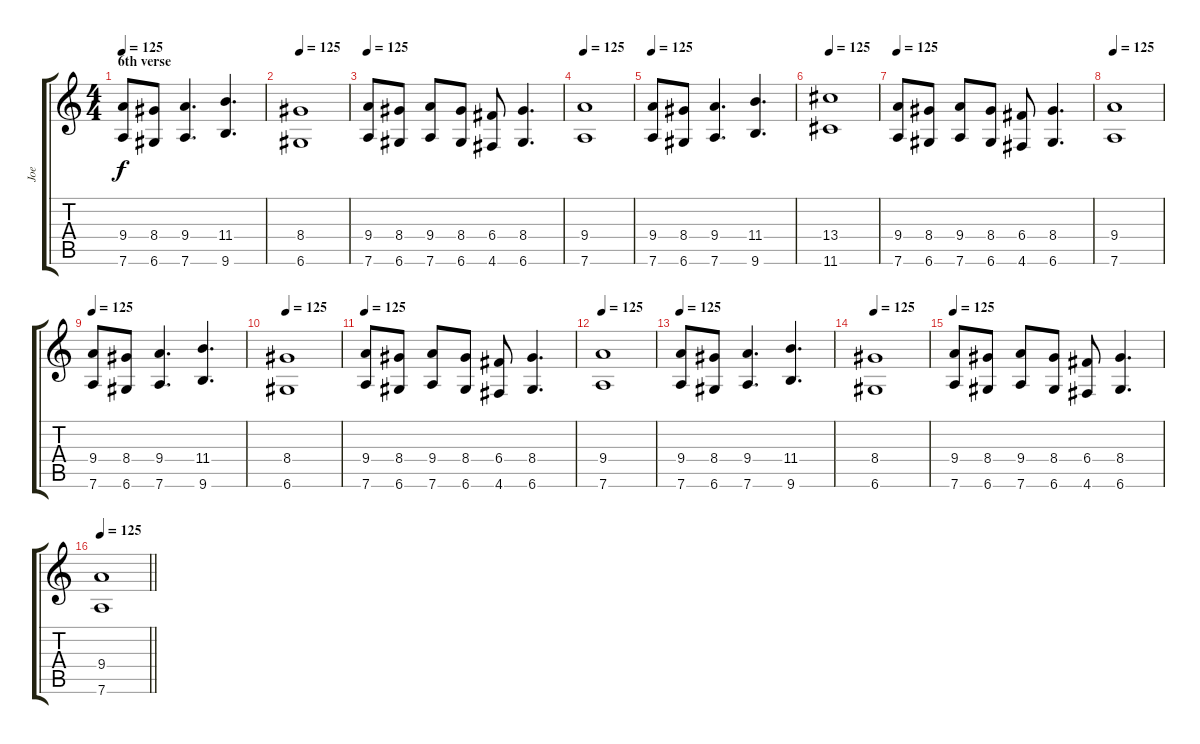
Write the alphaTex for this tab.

\track ("Joe" "Joe") {instrument overdrivenguitar}
\staff {score tabs}
\tuning (D4 A3 F3 C3 G2 D2) {hide}
\ts (4 4)
\section ("" "6th verse")
\tempo 125
\clef g2
\ks c
(9.4 7.6).8{dy f} (8.4 6.6).8 (9.4 7.6).4{d} (11.4 9.6).4{d} |
\tempo 125
(8.4 6.6).1 |
\tempo 125
(9.4 7.6).8 (8.4 6.6).8 (9.4 7.6).8 (8.4 6.6).8 (6.4 4.6).8 (8.4 6.6).4{d} |
\tempo 125
(9.4 7.6).1 |
\tempo 125
(9.4 7.6).8 (8.4 6.6).8 (9.4 7.6).4{d} (11.4 9.6).4{d} |
\tempo 125
(13.4 11.6).1 |
\tempo 125
(9.4 7.6).8 (8.4 6.6).8 (9.4 7.6).8 (8.4 6.6).8 (6.4 4.6).8 (8.4 6.6).4{d} |
\tempo 125
(9.4 7.6).1 |
\tempo 125
(9.4 7.6).8 (8.4 6.6).8 (9.4 7.6).4{d} (11.4 9.6).4{d} |
\tempo 125
(8.4 6.6).1 |
\tempo 125
(9.4 7.6).8 (8.4 6.6).8 (9.4 7.6).8 (8.4 6.6).8 (6.4 4.6).8 (8.4 6.6).4{d} |
\tempo 125
(9.4 7.6).1 |
\tempo 125
(9.4 7.6).8 (8.4 6.6).8 (9.4 7.6).4{d} (11.4 9.6).4{d} |
\tempo 125
(8.4 6.6).1 |
\tempo 125
(9.4 7.6).8 (8.4 6.6).8 (9.4 7.6).8 (8.4 6.6).8 (6.4 4.6).8 (8.4 6.6).4{d} |
\tempo 125
\barLineRight lightlight
(9.4 7.6).1
